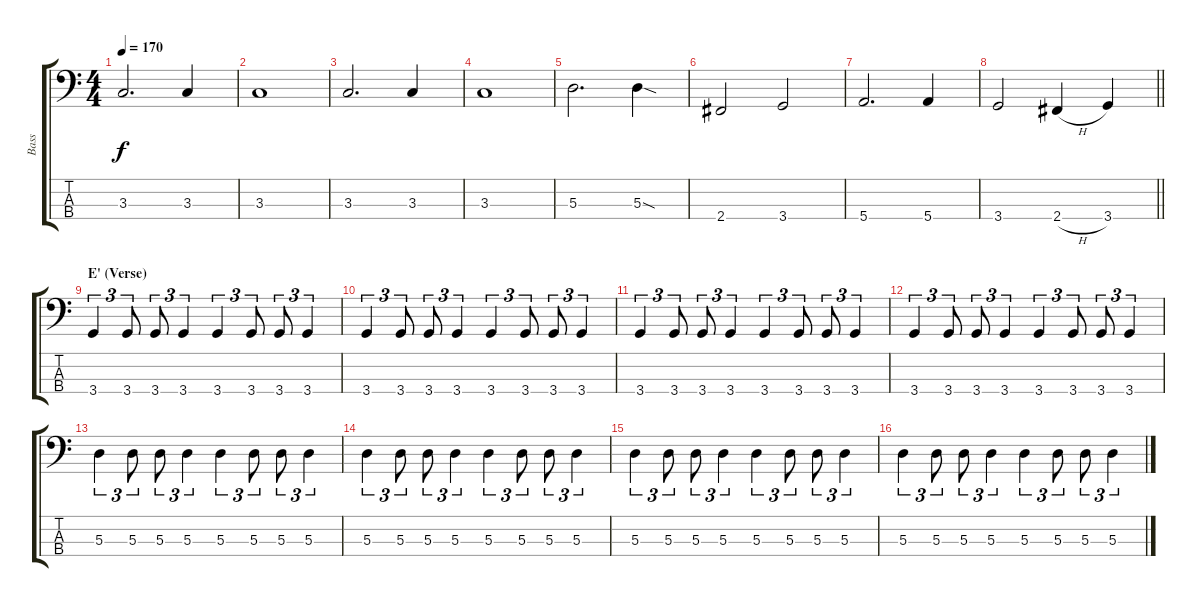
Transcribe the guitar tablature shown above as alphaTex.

\track ("Bass" "Bass") {instrument electricbasspick}
\staff {score tabs}
\tuning (G2 D2 A1 E1) {hide}
\ts (4 4)
\tempo 170
\clef f4
\ks c
3.3.2{d dy f} 3.3.4 |
3.3.1 |
3.3.2{d} 3.3.4 |
3.3.1 |
5.3.2{d} 5.3{sod}.4 |
2.4.2 3.4.2 |
5.4.2{d} 5.4.4 |
\barLineRight lightlight
3.4.2 2.4{h}.4 3.4.4 |
\section ("" "E' (Verse)")
3.4.4{tu (3 2)} 3.4.8{tu (3 2)} 3.4.8{tu (3 2)} 3.4.4{tu (3 2)} 3.4.4{tu (3 2)} 3.4.8{tu (3 2)} 3.4.8{tu (3 2)} 3.4.4{tu (3 2)} |
3.4.4{tu (3 2)} 3.4.8{tu (3 2)} 3.4.8{tu (3 2)} 3.4.4{tu (3 2)} 3.4.4{tu (3 2)} 3.4.8{tu (3 2)} 3.4.8{tu (3 2)} 3.4.4{tu (3 2)} |
3.4.4{tu (3 2)} 3.4.8{tu (3 2)} 3.4.8{tu (3 2)} 3.4.4{tu (3 2)} 3.4.4{tu (3 2)} 3.4.8{tu (3 2)} 3.4.8{tu (3 2)} 3.4.4{tu (3 2)} |
3.4.4{tu (3 2)} 3.4.8{tu (3 2)} 3.4.8{tu (3 2)} 3.4.4{tu (3 2)} 3.4.4{tu (3 2)} 3.4.8{tu (3 2)} 3.4.8{tu (3 2)} 3.4.4{tu (3 2)} |
5.3.4{tu (3 2)} 5.3.8{tu (3 2)} 5.3.8{tu (3 2)} 5.3.4{tu (3 2)} 5.3.4{tu (3 2)} 5.3.8{tu (3 2)} 5.3.8{tu (3 2)} 5.3.4{tu (3 2)} |
5.3.4{tu (3 2)} 5.3.8{tu (3 2)} 5.3.8{tu (3 2)} 5.3.4{tu (3 2)} 5.3.4{tu (3 2)} 5.3.8{tu (3 2)} 5.3.8{tu (3 2)} 5.3.4{tu (3 2)} |
5.3.4{tu (3 2)} 5.3.8{tu (3 2)} 5.3.8{tu (3 2)} 5.3.4{tu (3 2)} 5.3.4{tu (3 2)} 5.3.8{tu (3 2)} 5.3.8{tu (3 2)} 5.3.4{tu (3 2)} |
5.3.4{tu (3 2)} 5.3.8{tu (3 2)} 5.3.8{tu (3 2)} 5.3.4{tu (3 2)} 5.3.4{tu (3 2)} 5.3.8{tu (3 2)} 5.3.8{tu (3 2)} 5.3.4{tu (3 2)}
